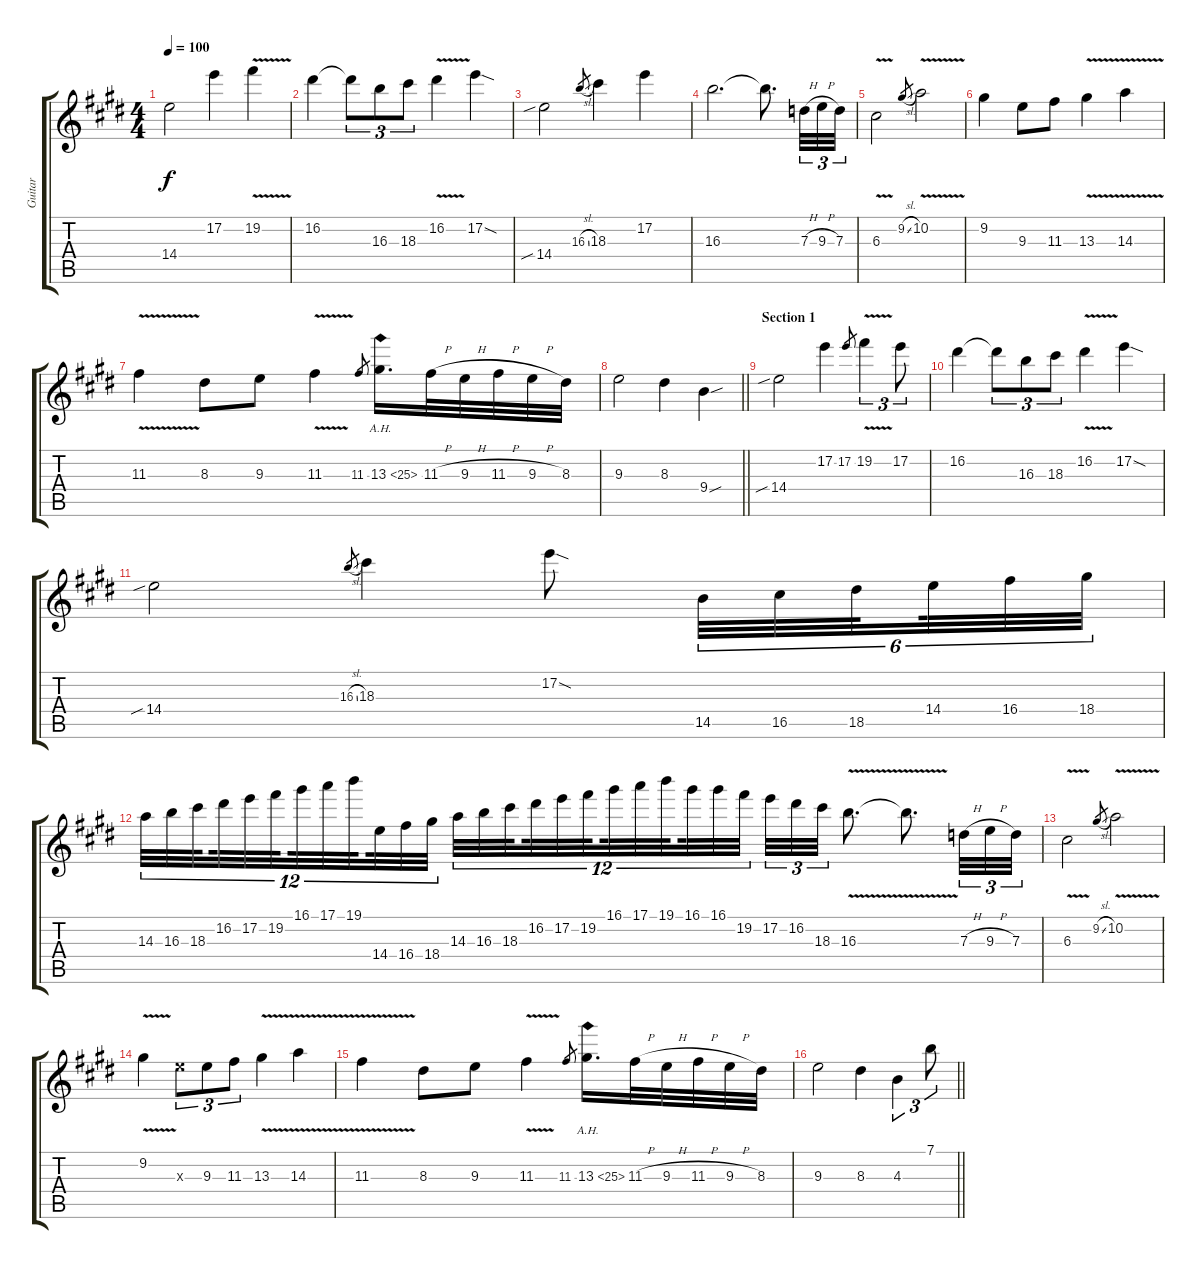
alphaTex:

\track ("Guitar" "Guitar") {instrument overdrivenguitar}
\staff {score tabs}
\tuning (E4 B3 G3 D3 A2 E2) {hide}
\ts (4 4)
\tempo 100
\clef g2
\ks e
14.4.2{dy f instrument overdrivenguitar} 17.2.4 19.2{v}.4 |
\ks c#minor
16.2.4 16.2{t}.8{tu (3 2)} 16.3.8{tu (3 2)} 18.3.8{tu (3 2)} 16.2{v}.4 17.2{sod}.4 |
14.4{sib}.2 16.3{sl}.8{gr} 18.3.4 17.2.4 |
16.3.2{d} 16.3{t}.8{d} 7.3{h}.32{tu (3 2)} 9.3{h}.32{tu (3 2)} 7.3.32{tu (3 2)} |
6.3{v}.2 9.2{sl}.8{gr} 10.2{v}.2 |
\ks e
9.2.4 9.3.8 11.3.8 13.3{v}.4 14.3{v}.4 |
\ks c#minor
11.3{v}.4 8.3.8 9.3.8 11.3{v}.4 11.3.8{gr} 13.3{ah 12}.16{d} 11.3{h}.32 9.3{h}.32 11.3{h}.32 9.3{h}.32 8.3.32 |
\barLineRight lightlight
9.3.2 8.3.4 9.4{sou}.4 |
\section ("" "Section 1")
14.4{sib}.2 17.2.4 17.2.8{gr} 19.2{v}.4{tu (3 2)} 17.2.8{tu (3 2)} |
16.2.4 16.2{t}.8{tu (3 2)} 16.3.8{tu (3 2)} 18.3.8{tu (3 2)} 16.2{v}.4 17.2{sod}.4 |
\ks e
14.4{sib}.2 16.3{sl}.8{gr} 18.3.4 17.2{sod}.8 14.5.32{tu (6 4)} 16.5.32{tu (6 4)} 18.5.32{tu (6 4) beam splitsecondary} 14.4.32{tu (6 4)} 16.4.32{tu (6 4)} 18.4.32{tu (6 4)} |
\ks c#minor
14.3.32{tu (12 8)} 16.3.32{tu (12 8)} 18.3.32{tu (12 8) beam splitsecondary} 16.2.32{tu (12 8)} 17.2.32{tu (12 8)} 19.2.32{tu (12 8) beam splitsecondary} 16.1.32{tu (12 8)} 17.1.32{tu (12 8)} 19.1.32{tu (12 8) beam splitsecondary} 14.4.32{tu (12 8)} 16.4.32{tu (12 8)} 18.4.32{tu (12 8)} 14.3.32{tu (12 8)} 16.3.32{tu (12 8)} 18.3.32{tu (12 8) beam splitsecondary} 16.2.32{tu (12 8)} 17.2.32{tu (12 8)} 19.2.32{tu (12 8) beam splitsecondary} 16.1.32{tu (12 8)} 17.1.32{tu (12 8)} 19.1.32{tu (12 8) beam splitsecondary} 16.1.32{tu (12 8)} 16.1.32{tu (12 8)} 19.2.32{tu (12 8)} 17.2.32{tu (3 2)} 16.2.32{tu (3 2)} 18.3.32{tu (3 2)} 16.3{v}.8{d} 16.3{t}.8{d} 7.3{h}.32{tu (3 2)} 9.3{h}.32{tu (3 2)} 7.3.32{tu (3 2)} |
\ks e
6.3{v}.2 9.2{sl}.8{gr} 10.2{v}.2 |
\ks c#minor
9.2{v}.4 9.3{x}.8{tu (3 2)} 9.3.8{tu (3 2)} 11.3.8{tu (3 2)} 13.3{v}.4 14.3{v}.4 |
11.3{v}.4 8.3.8 9.3.8 11.3{v}.4 11.3.8{gr} 13.3{ah 12}.16{d} 11.3{h}.32 9.3{h}.32 11.3{h}.32 9.3{h}.32 8.3.32 |
\barLineRight lightlight
9.3.2 8.3.4 4.3.4{tu (3 2)} 7.1{h}.8{tu (3 2)}
